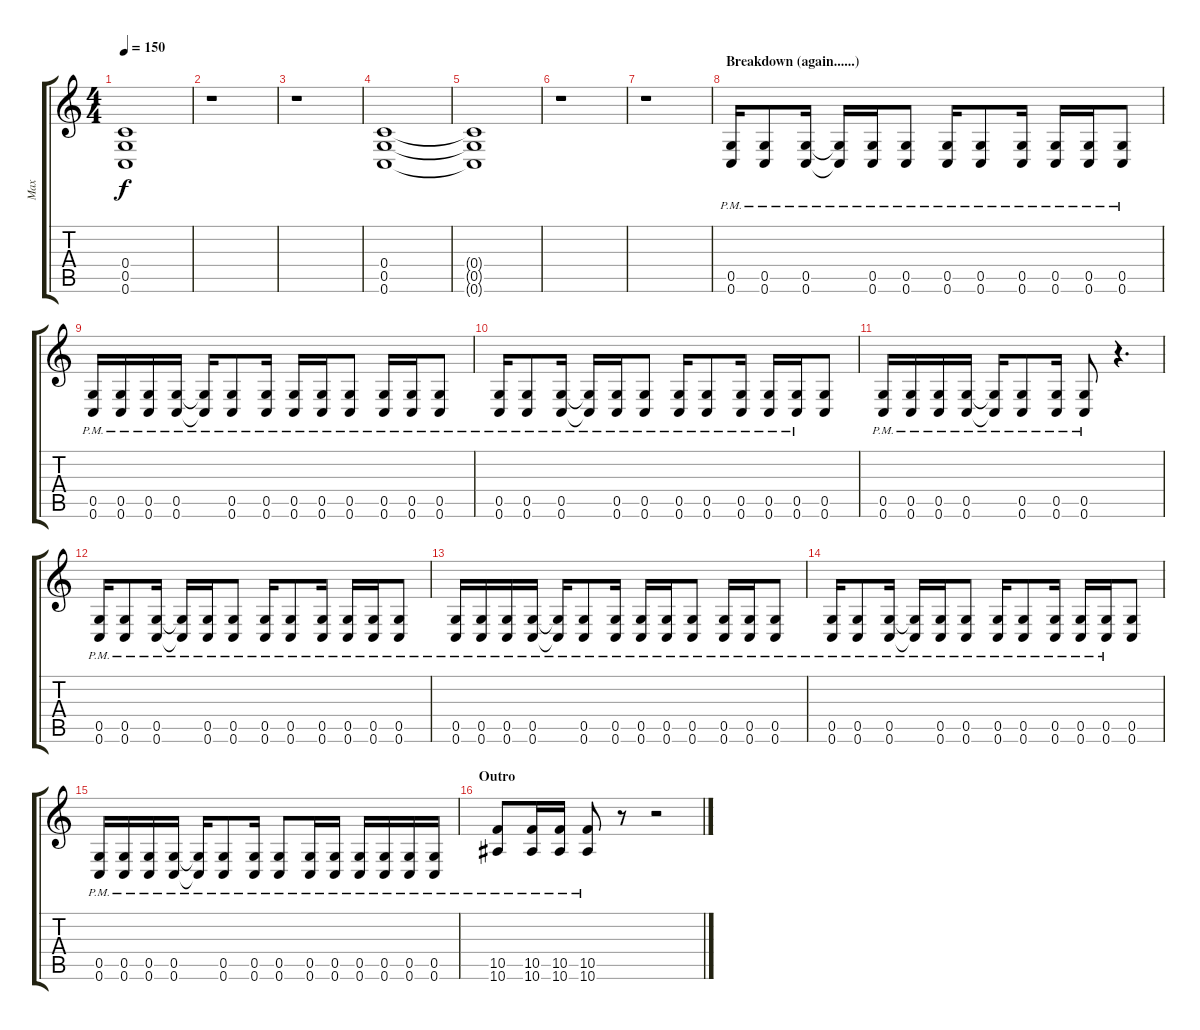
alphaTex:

\track ("Max" "Max") {instrument distortionguitar}
\staff {score tabs}
\tuning (D4 A3 F3 C3 G2 C2) {hide}
\ts (4 4)
\tempo 150
\clef g2
\ks c
(0.4{t} 0.5{t} 0.6{t}).1{dy f} |
r.1 |
r.1 |
(0.4 0.5 0.6).1 |
(0.4{t} 0.5{t} 0.6{t}).1 |
r.1 |
r.1 |
\section ("" "Breakdown (again......)")
(0.5{pm} 0.6{pm}).16 (0.5{pm} 0.6{pm}).8 (0.5{pm} 0.6{pm}).16 (0.5{pm t} 0.6{pm t}).16 (0.5{pm} 0.6{pm}).16 (0.5{pm} 0.6{pm}).8 (0.5{pm} 0.6{pm}).16 (0.5{pm} 0.6{pm}).8 (0.5{pm} 0.6{pm}).16 (0.5{pm} 0.6{pm}).16 (0.5{pm} 0.6{pm}).16 (0.5{pm} 0.6{pm}).8 |
(0.5{pm} 0.6{pm}).16 (0.5{pm} 0.6{pm}).16 (0.5{pm} 0.6{pm}).16 (0.5{pm} 0.6{pm}).16 (0.5{pm t} 0.6{pm t}).16 (0.5{pm} 0.6{pm}).8 (0.5{pm} 0.6{pm}).16 (0.5{pm} 0.6{pm}).16 (0.5{pm} 0.6{pm}).16 (0.5{pm} 0.6{pm}).8 (0.5{pm} 0.6{pm}).16 (0.5{pm} 0.6{pm}).16 (0.5{pm} 0.6{pm}).8 |
(0.5{pm} 0.6{pm}).16 (0.5{pm} 0.6{pm}).8 (0.5{pm} 0.6{pm}).16 (0.5{pm t} 0.6{pm t}).16 (0.5{pm} 0.6{pm}).16 (0.5{pm} 0.6{pm}).8 (0.5{pm} 0.6{pm}).16 (0.5{pm} 0.6{pm}).8 (0.5{pm} 0.6{pm}).16 (0.5{pm} 0.6{pm}).16 (0.5{pm} 0.6{pm}).16 (0.5 0.6).8 |
(0.5{pm} 0.6{pm}).16 (0.5{pm} 0.6{pm}).16 (0.5{pm} 0.6{pm}).16 (0.5{pm} 0.6{pm}).16 (0.5{pm t} 0.6{pm t}).16 (0.5{pm} 0.6{pm}).8 (0.5{pm} 0.6{pm}).16 (0.5{pm} 0.6{pm}).8 r.4{d} |
(0.5{pm} 0.6{pm}).16 (0.5{pm} 0.6{pm}).8 (0.5{pm} 0.6{pm}).16 (0.5{pm t} 0.6{pm t}).16 (0.5{pm} 0.6{pm}).16 (0.5{pm} 0.6{pm}).8 (0.5{pm} 0.6{pm}).16 (0.5{pm} 0.6{pm}).8 (0.5{pm} 0.6{pm}).16 (0.5{pm} 0.6{pm}).16 (0.5{pm} 0.6{pm}).16 (0.5{pm} 0.6{pm}).8 |
(0.5{pm} 0.6{pm}).16 (0.5{pm} 0.6{pm}).16 (0.5{pm} 0.6{pm}).16 (0.5{pm} 0.6{pm}).16 (0.5{pm t} 0.6{pm t}).16 (0.5{pm} 0.6{pm}).8 (0.5{pm} 0.6{pm}).16 (0.5{pm} 0.6{pm}).16 (0.5{pm} 0.6{pm}).16 (0.5{pm} 0.6{pm}).8 (0.5{pm} 0.6{pm}).16 (0.5{pm} 0.6{pm}).16 (0.5{pm} 0.6{pm}).8 |
(0.5{pm} 0.6{pm}).16 (0.5{pm} 0.6{pm}).8 (0.5{pm} 0.6{pm}).16 (0.5{pm t} 0.6{pm t}).16 (0.5{pm} 0.6{pm}).16 (0.5{pm} 0.6{pm}).8 (0.5{pm} 0.6{pm}).16 (0.5{pm} 0.6{pm}).8 (0.5{pm} 0.6{pm}).16 (0.5{pm} 0.6{pm}).16 (0.5{pm} 0.6{pm}).16 (0.5 0.6).8 |
(0.5{pm} 0.6{pm}).16 (0.5{pm} 0.6{pm}).16 (0.5{pm} 0.6{pm}).16 (0.5{pm} 0.6{pm}).16 (0.5{pm t} 0.6{pm t}).16 (0.5{pm} 0.6{pm}).8 (0.5{pm} 0.6{pm}).16 (0.5{pm} 0.6{pm}).8 (0.5{pm} 0.6{pm}).16 (0.5{pm} 0.6{pm}).16 (0.5{pm} 0.6{pm}).16 (0.5{pm} 0.6{pm}).16 (0.5{pm} 0.6{pm}).16 (0.5{pm} 0.6{pm}).16 |
\section ("" "Outro")
(10.5{pm} 10.6{pm}).8 (10.5{pm} 10.6{pm}).16 (10.5{pm} 10.6{pm}).16 (10.5{pm} 10.6{pm}).8 r.8 r.2
